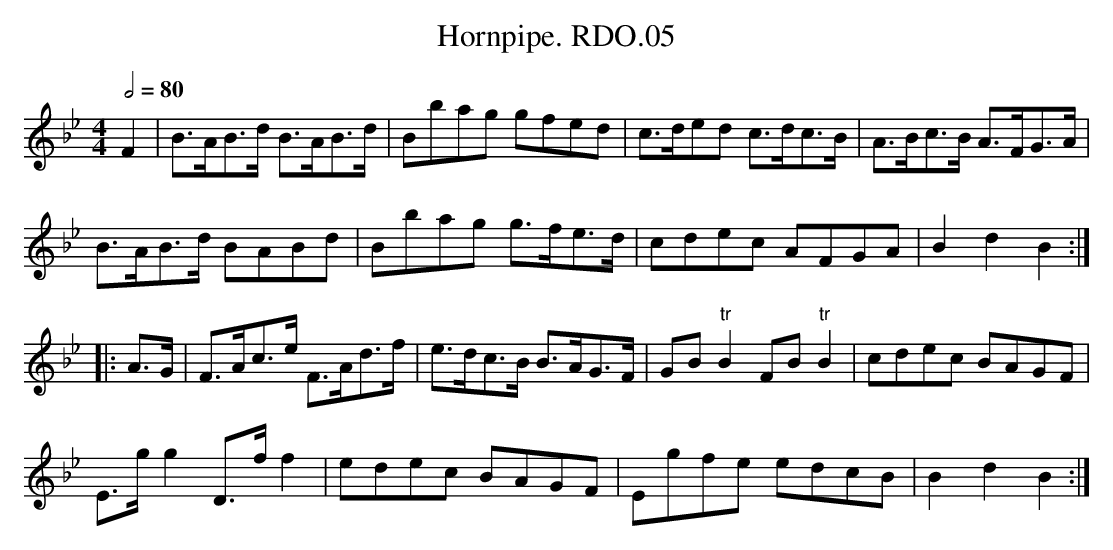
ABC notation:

X:1
T:Hornpipe. RDO.05
M:4/4
L:1/8
Q:1/2=80
K:Bb
F2|B>AB>d B>AB>d|Bbag gfed|c>ded c>dc>B|A>Bc>B A>FG>A|
B>AB>d BABd|Bbag g>fe>d|cdec AFGA|B2d2B2:|
|:A>G|F>Ac>e F>Ad>f|e>dc>B B>AG>F|GB"tr"B2FB"tr"B2|cdec BAGF|
E>gg2D>ff2|edec BAGF|Egfe edcB|B2d2B2:|
